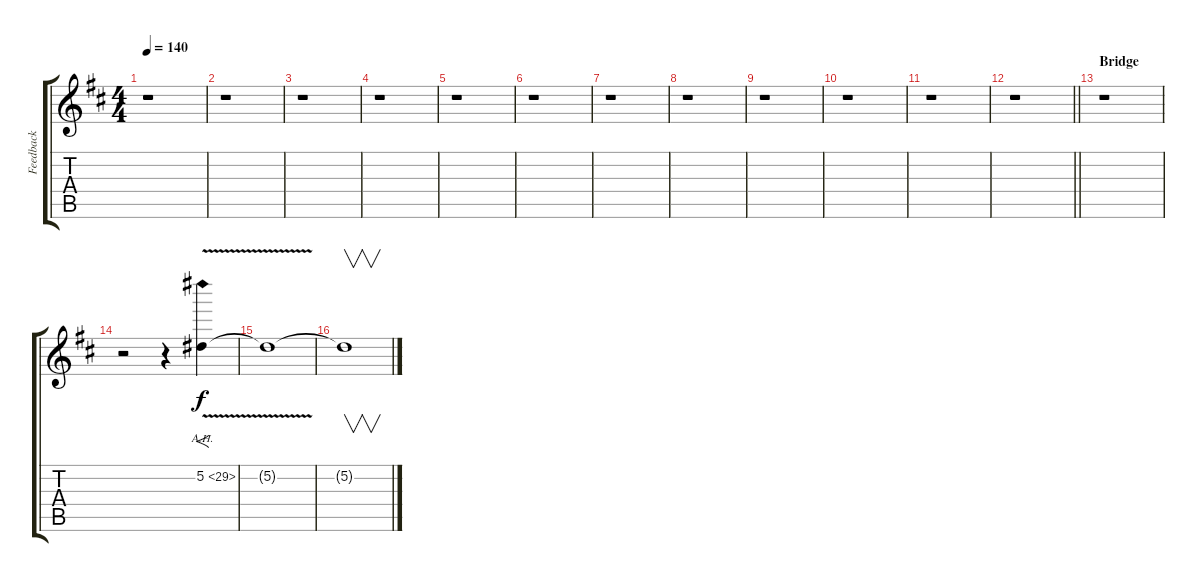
\track ("Feedback" "Feedback") {instrument distortionguitar}
\staff {score tabs}
\tuning (Eb4 Bb3 Gb3 Db3 Ab2 Eb2) {hide}
\ts (4 4)
\tempo 140
\clef g2
\ks d
r.1{dy f} |
r.1 |
r.1 |
r.1 |
r.1 |
r.1 |
r.1 |
r.1 |
r.1 |
r.1 |
r.1 |
\barLineRight lightlight
r.1 |
\section ("" "Bridge")
r.1 |
r.2 r.4 5.2{ah 24 v}.4{f} |
5.2{t}.1 |
5.2{t}.1{v}
